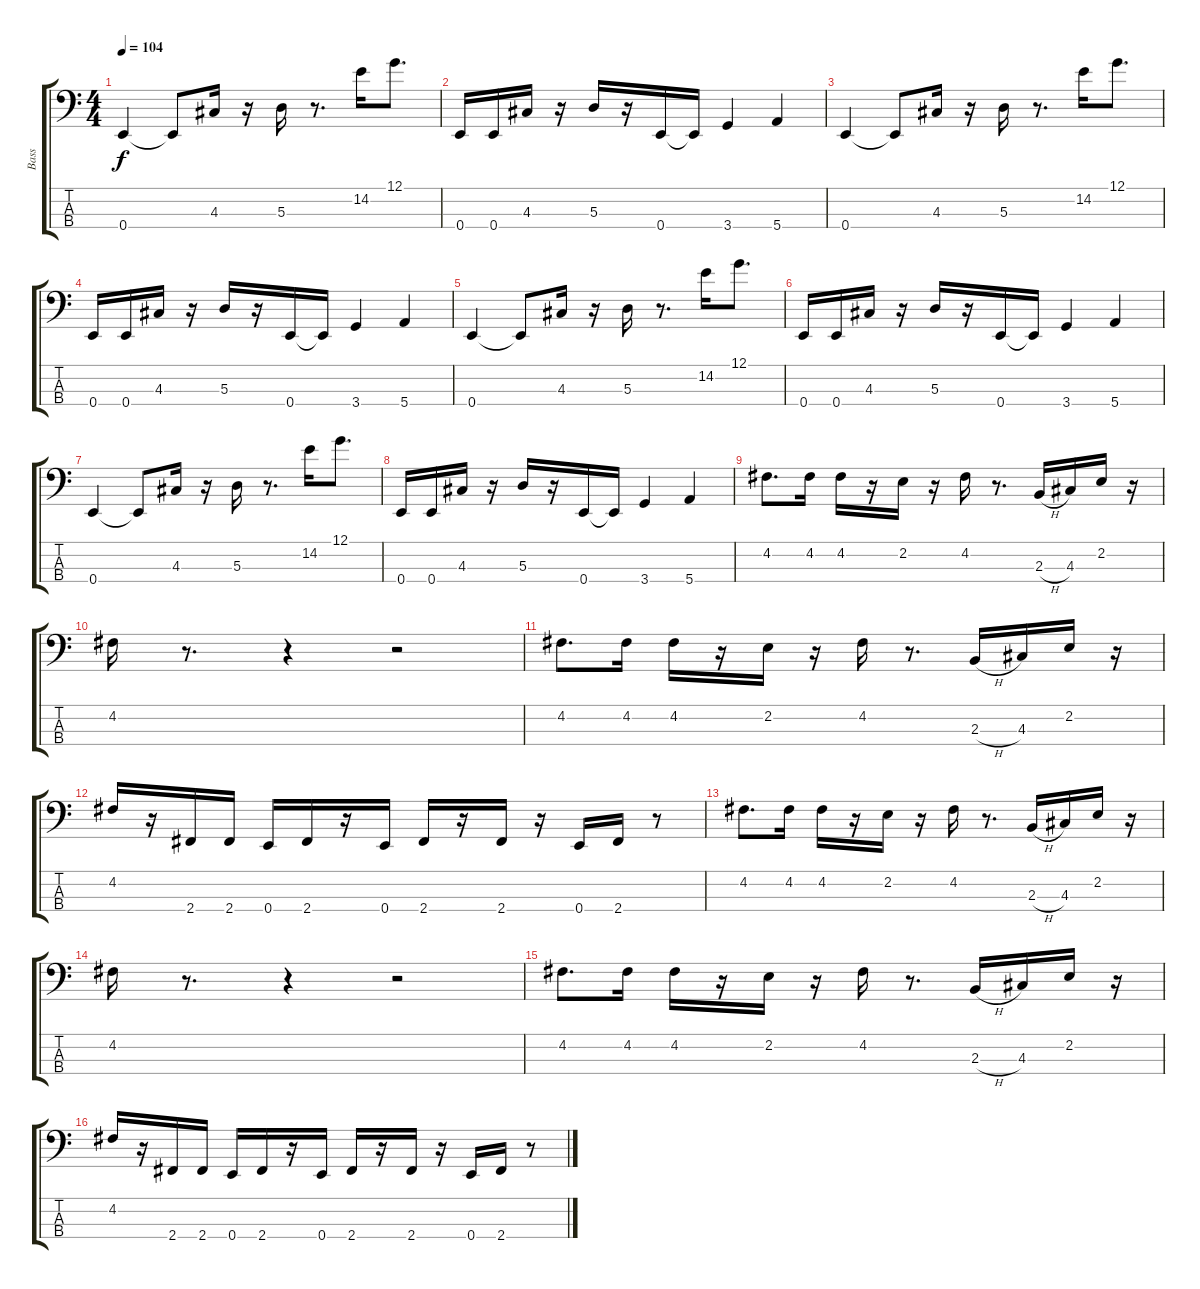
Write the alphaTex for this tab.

\track ("Bass" "Bass") {instrument electricbassfinger}
\staff {score tabs}
\tuning (G2 D2 A1 E1) {hide}
\ts (4 4)
\tempo 104
\clef f4
\ks c
0.4.4{dy f} 0.4{t}.8 4.3.16 r.16 5.3.16 r.8{d} 14.2.16 12.1.8{d} |
0.4.16 0.4.16 4.3.16 r.16 5.3.16 r.16 0.4.16 0.4{t}.16 3.4.4 5.4.4 |
0.4.4 0.4{t}.8 4.3.16 r.16 5.3.16 r.8{d} 14.2.16 12.1.8{d} |
0.4.16 0.4.16 4.3.16 r.16 5.3.16 r.16 0.4.16 0.4{t}.16 3.4.4 5.4.4 |
0.4.4 0.4{t}.8 4.3.16 r.16 5.3.16 r.8{d} 14.2.16 12.1.8{d} |
0.4.16 0.4.16 4.3.16 r.16 5.3.16 r.16 0.4.16 0.4{t}.16 3.4.4 5.4.4 |
0.4.4 0.4{t}.8 4.3.16 r.16 5.3.16 r.8{d} 14.2.16 12.1.8{d} |
0.4.16 0.4.16 4.3.16 r.16 5.3.16 r.16 0.4.16 0.4{t}.16 3.4.4 5.4.4 |
4.2.8{d} 4.2.16 4.2.16 r.16 2.2.16 r.16 4.2.16 r.8{d} 2.3{h}.16 4.3.16 2.2.16 r.16 |
4.2.16 r.8{d} r.4 r.2 |
4.2.8{d} 4.2.16 4.2.16 r.16 2.2.16 r.16 4.2.16 r.8{d} 2.3{h}.16 4.3.16 2.2.16 r.16 |
4.2.16 r.16 2.4.16 2.4.16 0.4.16 2.4.16 r.16 0.4.16 2.4.16 r.16 2.4.16 r.16 0.4.16 2.4.16 r.8 |
4.2.8{d} 4.2.16 4.2.16 r.16 2.2.16 r.16 4.2.16 r.8{d} 2.3{h}.16 4.3.16 2.2.16 r.16 |
4.2.16 r.8{d} r.4 r.2 |
4.2.8{d} 4.2.16 4.2.16 r.16 2.2.16 r.16 4.2.16 r.8{d} 2.3{h}.16 4.3.16 2.2.16 r.16 |
4.2.16 r.16 2.4.16 2.4.16 0.4.16 2.4.16 r.16 0.4.16 2.4.16 r.16 2.4.16 r.16 0.4.16 2.4.16 r.8
